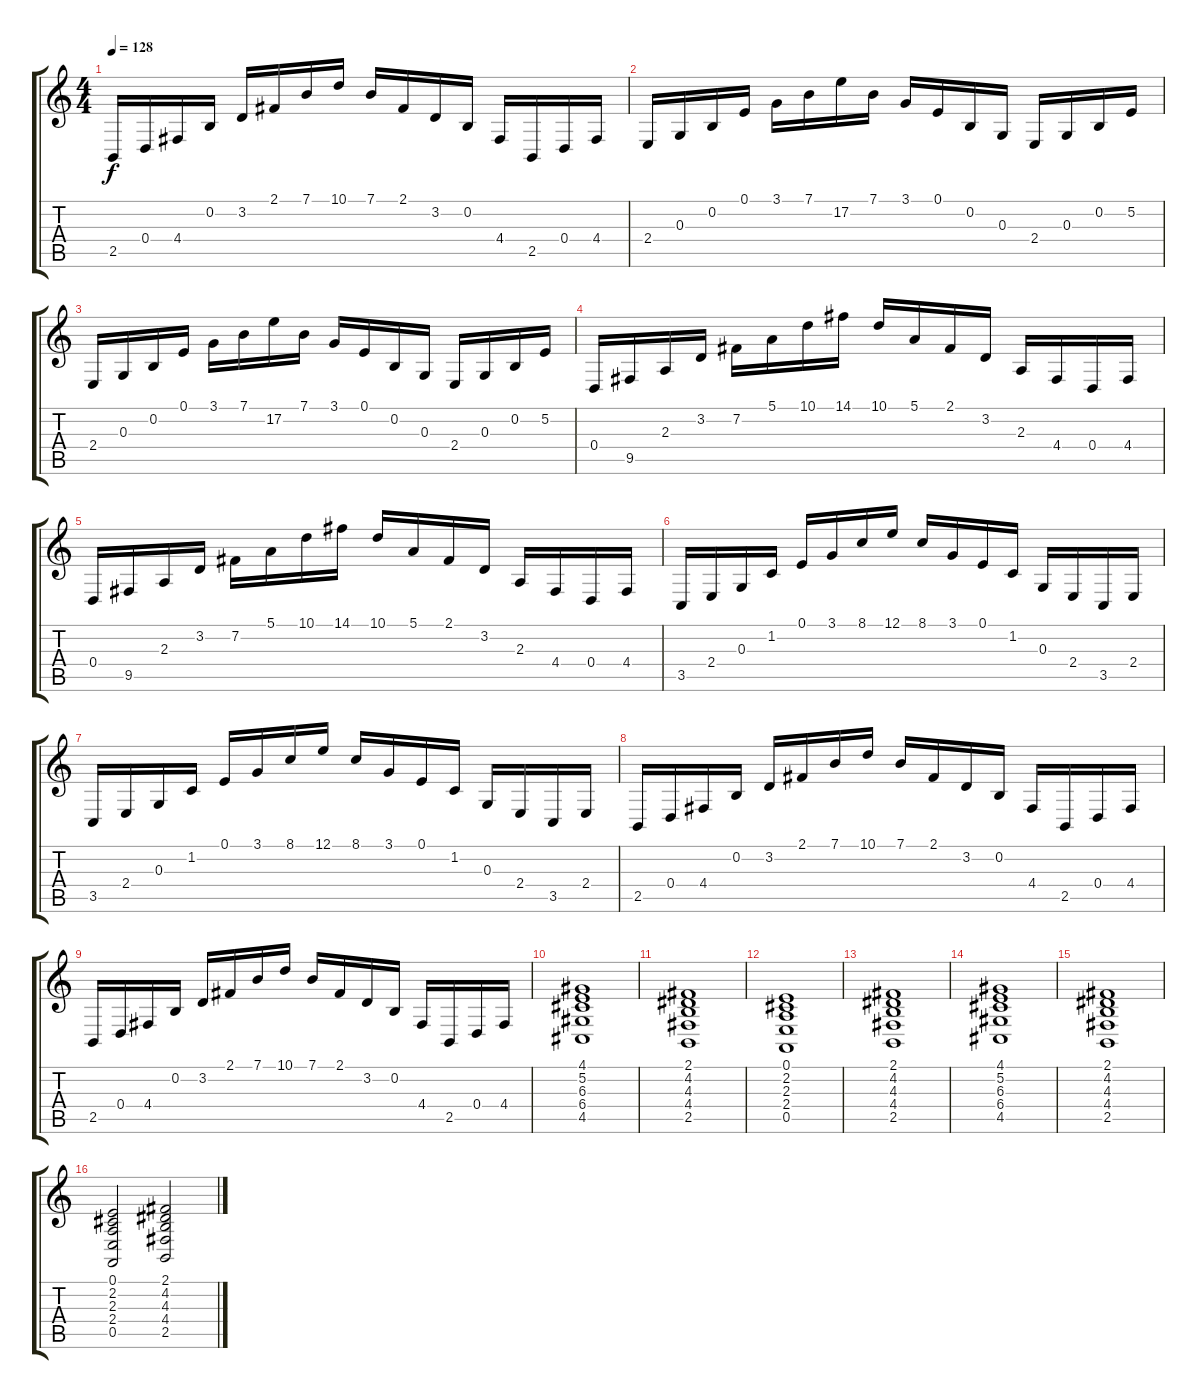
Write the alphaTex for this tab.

\track "" {instrument synthstrings2}
\staff {score tabs}
\tuning (E4 B3 G3 D3 A2 E2) {hide}
\ts (4 4)
\tempo 128
\clef g2
\ks c
2.5.16{dy f} 0.4.16 4.4.16 0.2.16 3.2.16 2.1.16 7.1.16 10.1.16 7.1.16 2.1.16 3.2.16 0.2.16 4.4.16 2.5.16 0.4.16 4.4.16 |
2.4.16 0.3.16 0.2.16 0.1.16 3.1.16 7.1.16 17.2.16 7.1.16 3.1.16 0.1.16 0.2.16 0.3.16 2.4.16 0.3.16 0.2.16 5.2.16 |
2.4.16 0.3.16 0.2.16 0.1.16 3.1.16 7.1.16 17.2.16 7.1.16 3.1.16 0.1.16 0.2.16 0.3.16 2.4.16 0.3.16 0.2.16 5.2.16 |
0.4.16 9.5.16 2.3.16 3.2.16 7.2.16 5.1.16 10.1.16 14.1.16 10.1.16 5.1.16 2.1.16 3.2.16 2.3.16 4.4.16 0.4.16 4.4.16 |
0.4.16 9.5.16 2.3.16 3.2.16 7.2.16 5.1.16 10.1.16 14.1.16 10.1.16 5.1.16 2.1.16 3.2.16 2.3.16 4.4.16 0.4.16 4.4.16 |
3.5.16 2.4.16 0.3.16 1.2.16 0.1.16 3.1.16 8.1.16 12.1.16 8.1.16 3.1.16 0.1.16 1.2.16 0.3.16{txt ""} 2.4.16 3.5.16 2.4.16 |
3.5.16 2.4.16 0.3.16 1.2.16 0.1.16 3.1.16 8.1.16 12.1.16 8.1.16 3.1.16 0.1.16 1.2.16 0.3.16 2.4.16 3.5.16 2.4.16 |
2.5.16 0.4.16 4.4.16 0.2.16 3.2.16 2.1.16 7.1.16 10.1.16 7.1.16 2.1.16 3.2.16 0.2.16 4.4.16 2.5.16 0.4.16 4.4.16 |
2.5.16 0.4.16 4.4.16 0.2.16 3.2.16 2.1.16 7.1.16 10.1.16 7.1.16 2.1.16 3.2.16 0.2.16 4.4.16 2.5.16 0.4.16 4.4.16 |
(4.1 5.2 6.3 6.4 4.5).1 |
(2.1 4.2 4.3 4.4 2.5).1 |
(0.1 2.2 2.3 2.4 0.5).1 |
(2.1 4.2 4.3 4.4 2.5).1 |
(4.1 5.2 6.3 6.4 4.5).1 |
(2.1 4.2 4.3 4.4 2.5).1 |
(0.1 2.2 2.3 2.4 0.5).2 (2.1 4.2 4.3 4.4 2.5).2
